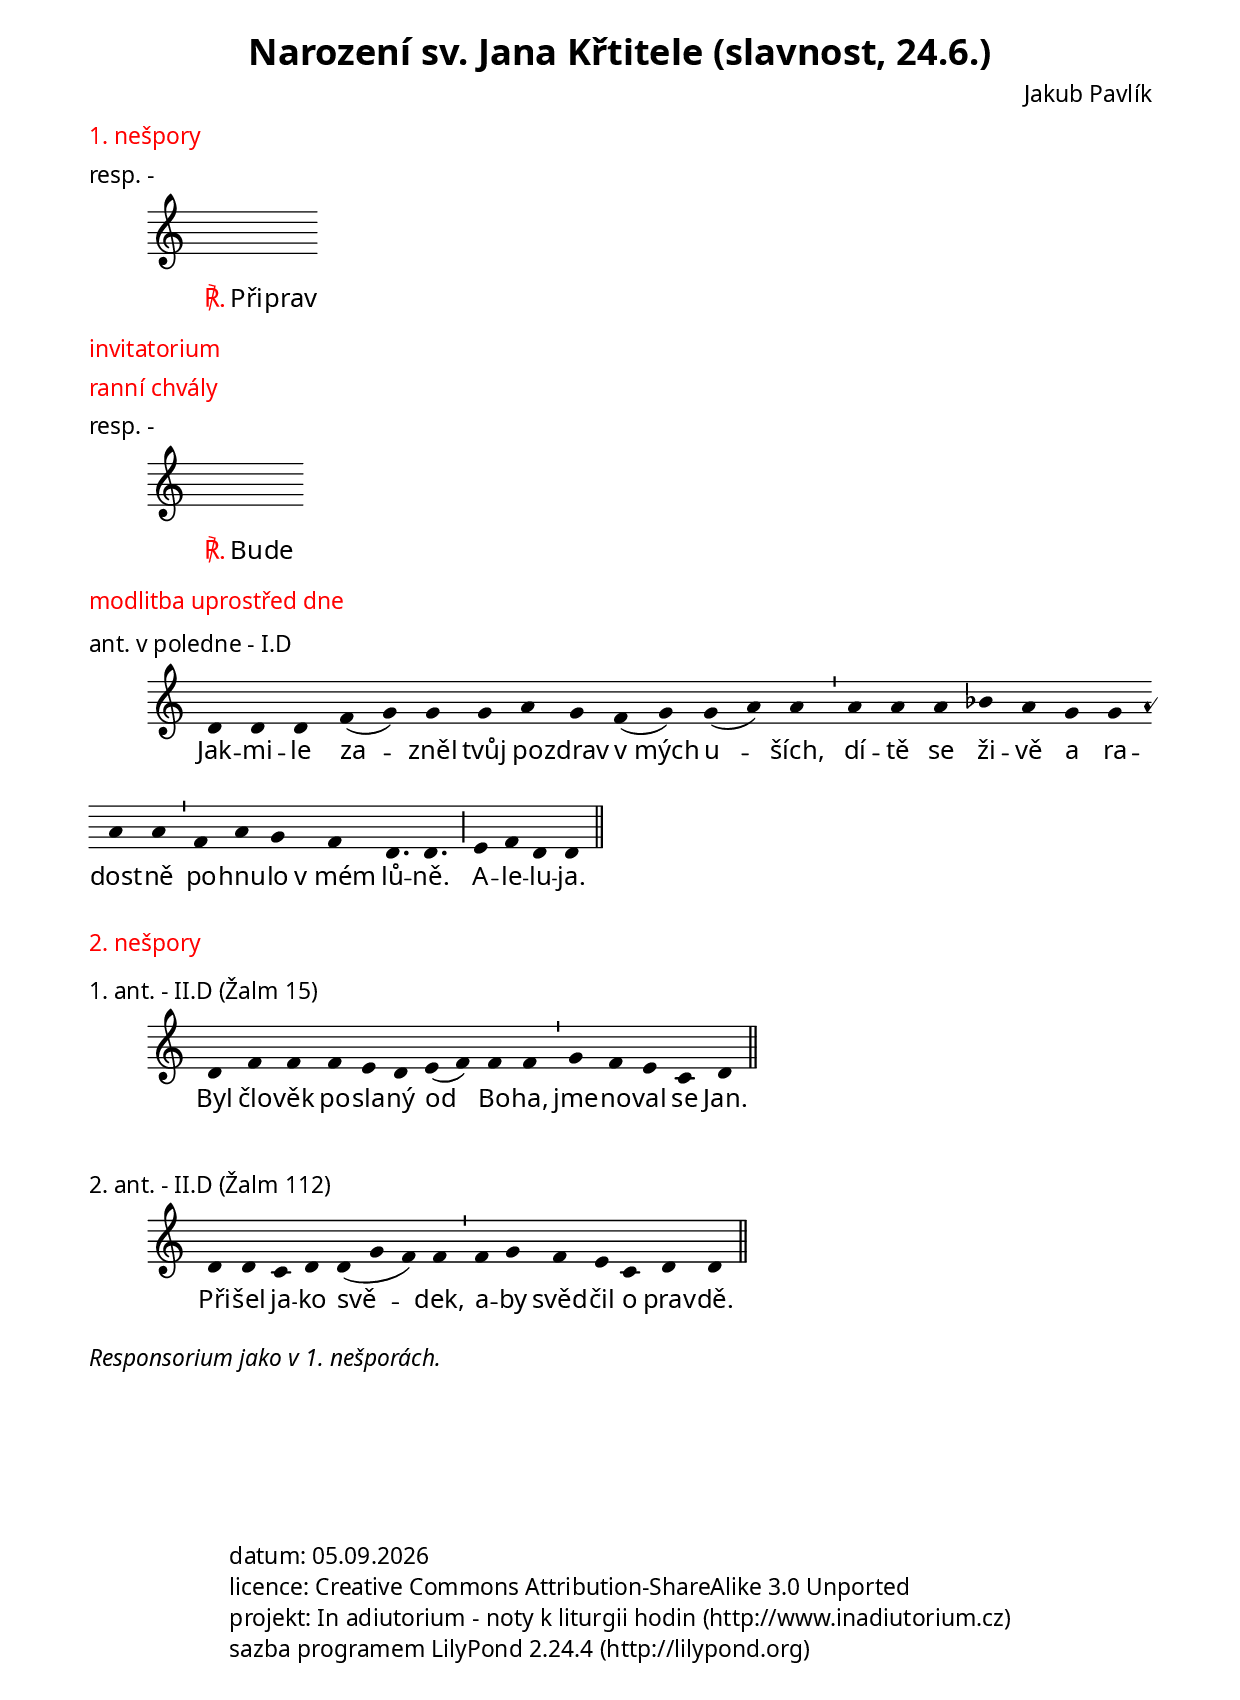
\version "2.15.37"

\header {
  title = "Narození sv. Jana Křtitele (slavnost, 24.6.)"
  composer = "Jakub Pavlík"
}

\include "../spolecne.ly"
\include "../dilyresponsorii.ly"

\markup {\nadpisHodinka {"1. nešpory"}}

\score {
  \relative c' {
    \choralniRezim
    
  }
  \addlyrics {
    Alž -- bě -- ta po -- ro -- di -- la Za -- cha -- ri -- á -- šo -- vi sy -- na:
    Ja -- na Křti -- te -- le, před -- chůd -- ce Pá -- ně.
  }
  \header {
    quid = "1. ant."
    modus = ""
    differentia = "" 
    psalmus = "Žalm 113"
    id = ""
    piece = \markup {\sestavTitulek}
  }
}

\score {
  \relative c' {
    \choralniRezim
    
  }
  \addlyrics {
    Ne -- plod -- ná do -- sta -- la ve svém stá -- ří sy -- na:
    na -- ro -- dil se Jan,
    Před -- chůd -- ce Pá -- ně.
  }
  \header {
    quid = "2. ant."
    modus = ""
    differentia = "" 
    psalmus = "Žalm 146"
    id = ""
    piece = \markup {\sestavTitulek}
  }
}

\score {
  \relative c' {
    \choralniRezim
    
  }
  \addlyrics {
    Me -- zi tě -- mi, kdo se na -- ro -- di -- li z_že -- ny,
    ne -- po -- vstal ni -- kdo vět -- ší než Jan Křti -- tel.
  }
  \header {
    quid = "3. ant."
    modus = ""
    differentia = "" 
    psalmus = "Ef 1"
    id = ""
    piece = \markup {\sestavTitulek}
  }
}

\score {
  \relative c' {
    \choralniRezim
    
    % R
    \neviditelna a
    
    % V
    \neviditelna a
    
    % R
    \neviditelna a
    
    % Slava
  }
  \addlyrics {
    \Response Při -- prav -- te ces -- tu Pá -- nu,_*
    vy -- rov -- nej -- te mu stez -- ky.
    \Verse Ten, kte -- rý při -- jde po mně, má vět -- ší dů -- stoj -- nost,_*
    \Response vy -- rov -- nej -- te mu stez -- ky.
    \textRespDoxologie
  }
  \header {
    quid = "resp."
    modus = ""
    id = ""
    piece = \markup {\sestavTitulekResp}
  }
}

\score {
  \relative c' {
    \choralniRezim
    
  }
  \addlyrics {
    Když Za -- cha -- ri -- áš ve -- šel do chrá -- mu Pá -- ně,
    zje -- vil se mu
    po pra -- vé stra -- ně ka -- di -- dlo -- vé -- ho ol -- tá -- ře
    an -- děl Ga -- bri -- el.
  }
  \header {
    quid = "ant. k Magnificat"
    modus = ""
    differentia = "" 
    psalmus = ""
    id = ""
    piece = \markup {\sestavTitulekBezZalmu}
  }
}

\markup {\nadpisHodinka {"invitatorium"}}

\score {
  \relative c' {
    \choralniRezim
    
  }
  \addlyrics {
    Pojď -- me, klaň -- me se Kris -- tu,
    Bo -- ží -- mu Be -- rán -- ko -- vi;
    na něj s_ra -- dos -- tí u -- ká -- zal
    Před -- chůd -- ce Jan
  }
  \header {
    quid = "ant."
    modus = ""
    differentia = "" 
    psalmus = ""
    id = ""
    piece = \markup {\sestavTitulekBezZalmu}
  }
}

\markup {\nadpisHodinka {"ranní chvály"}}

\score {
  \relative c' {
    \choralniRezim
    
  }
  \addlyrics {
    Dáš mu jmé -- no Jan
    a z_je -- ho na -- ro -- ze -- ní se bu -- dou mno -- zí ra -- do -- vat.
  }
  \header {
    quid = "1. ant."
    modus = ""
    differentia = "" 
    psalmus = "Žalm 63"
    id = ""
    piece = \markup {\sestavTitulek}
  }
}

\score {
  \relative c' {
    \choralniRezim
    
  }
  \addlyrics {
    Bu -- de při -- pra -- vo -- vat ces -- tu Pá -- nu
    a pů -- jde před ním
    v_du -- chu a mo -- ci E -- li -- á -- šo -- vě.
  }
  \header {
    quid = "2. ant."
    modus = ""
    differentia = "" 
    psalmus = "Dan 3-III"
    id = ""
    piece = \markup {\sestavTitulek}
  }
}

\score {
  \relative c' {
    \choralniRezim
    
  }
  \addlyrics {
    A ty, sy -- nu, bu -- deš pro -- ro -- kem Nej -- vyš -- ší -- ho,
    ne -- boť pů -- jdeš před Pá -- nem,
    a -- bys mu při -- pra -- vil ces -- tu.
  }
  \header {
    quid = "3. ant."
    modus = ""
    differentia = "" 
    psalmus = "Žalm 149"
    id = ""
    piece = \markup {\sestavTitulek}
  }
}

\score {
  \relative c' {
    \choralniRezim
    
    % R
    \neviditelna a
    
    % V
    \neviditelna a
    
    % R
    \neviditelna a
    
    % Slava
  }
  \addlyrics {
    \Response Bu -- de ve -- li -- ký před Pá -- nem_*
    a bu -- de pl -- ný Du -- cha sva -- té -- ho.
    \Verse Pů -- jde před Pá -- nem, 
    a -- by mu při -- pra -- vil o -- chot -- ný lid_*
    \Response a bu -- de pl -- ný Du -- cha sva -- té -- ho.
    \textRespDoxologie
  }
  \header {
    quid = "resp."
    modus = ""
    id = ""
    piece = \markup {\sestavTitulekResp}
  }
}

\score {
  \relative c' {
    \choralniRezim
    
  }
  \addlyrics {
    Za -- cha -- ri -- á -- šo -- vi se vrá -- ti -- la řeč,
    % a on 
    za -- čal mlu -- vit a tak -- to chvá -- lil Bo -- ha:
    Po -- chvá -- len buď Hos -- po -- din,
    Bůh Iz -- ra -- e -- le!
  }
  \header {
    quid = "ant. k Benedictus"
    modus = ""
    differentia = "" 
    psalmus = ""
    id = ""
    piece = \markup {\sestavTitulekBezZalmu}
  }
}

\markup {\nadpisHodinka {"modlitba uprostřed dne"}}

\score {
  \relative c' {
    \choralniRezim
    
  }
  \addlyrics {
    Bu -- de ve -- li -- ký před Pá -- nem
    a bu -- de pl -- ný Du -- cha sva -- té -- ho
    už od ma -- teř -- ské -- ho lů -- na.
  }
  \header {
    quid = "ant. dopoledne"
    modus = ""
    differentia = "" 
    psalmus = ""
    id = ""
    piece = \markup {\sestavTitulekBezZalmu}
  }
}

\score {
  \relative c' {
    \choralniRezim
    d4 d d f( g) g g a g f( g) g( a) a \barMin
    a a a bes a g g a a \barMin
    f a g f d4. d \barMaior
    
    e4 f d d \barFinalis
  }
  \addlyrics {
    Jak -- mi -- le za -- zněl tvůj po -- zdrav v_mých u -- ších,
    dí -- tě se ži -- vě a ra -- dost -- ně
    po -- hnu -- lo v_mém lů -- ně.
    
    A -- le -- lu -- ja.
  }
  \header {
    quid = "ant. v poledne"
    modus = "I"
    differentia = "D" 
    psalmus = ""
    fons = "Navštívení P.M., 2. nešp., 2. ant. >> advent, předvánoční týden, 22.12., k Benedictus;"
    piece = \markup {\sestavTitulekBezZalmu}
  }
}

\score {
  \relative c' {
    \choralniRezim
    
  }
  \addlyrics {
    To -- to dí -- tě je ve -- li -- ké před Pá -- nem,
    vždyť ru -- ka Pá -- ně je s_ním.
  }
  \header {
    quid = "ant. odpoledne"
    modus = ""
    differentia = "" 
    psalmus = ""
    id = ""
    piece = \markup {\sestavTitulekBezZalmu}
  }
}

\markup {\nadpisHodinka {"2. nešpory"}}

\score {
  \relative c' {
    \choralniRezim
    d4 f f f e d e( f) f f \barMin
    g f e c d \barFinalis
  }
  \addlyrics {
    Byl člo -- věk po -- sla -- ný od Bo -- ha,
    jme -- no -- val se Jan.
  }
  \header {
    quid = "1. ant."
    modus = "II"
    differentia = "D" 
    psalmus = "Žalm 15"
    id = ""
    fons = "3. ne adventní, cyklus B, 1. nešp., k Magnificat; jen první půlka"
    piece = \markup {\sestavTitulek}
  }
}

\score {
  \relative c' {
    \choralniRezim
    d4 d c d d( g f) f \barMin
    f g f e c d d \barFinalis
  }
  \addlyrics {
    Při -- šel ja -- ko svě -- dek, 
    a -- by svěd -- čil o prav -- dě.
  }
  \header {
    quid = "2. ant."
    modus = "II"
    differentia = "D" 
    psalmus = "Žalm 112"
    id = ""
    fons = "podle: 3. ne adventní, cyklus B, 1. nešp., k Magnificat; druhá půlka"
    piece = \markup {\sestavTitulek}
  }
}

\score {
  \relative c' {
    \choralniRezim
    
  }
  \addlyrics {
    Jan byl lam -- pa ho -- ří -- cí a zá -- ří -- cí.
  }
  \header {
    quid = "3. ant."
    modus = ""
    differentia = "" 
    psalmus = "Zj 15"
    id = ""
    piece = \markup {\sestavTitulek}
  }
}

\markup\italic{Responsorium jako v 1. nešporách.}

\score {
  \relative c' {
    \choralniRezim
    
  }
  \addlyrics {
    Dí -- tě, kte -- ré se nám na -- ro -- di -- lo,
    je víc než pro -- rok.
    Spa -- si -- tel o něm ře -- kl:
    Me -- zi tě -- mi, kdo se na -- ro -- di -- li z_že -- ny,
    ne -- po -- vstal ni -- kdo vět -- ší než Jan Křti -- tel.
  }
  \header {
    quid = "ant. k Magnificat"
    modus = ""
    differentia = "" 
    psalmus = ""
    id = ""
    piece = \markup {\sestavTitulekBezZalmu}
  }
}